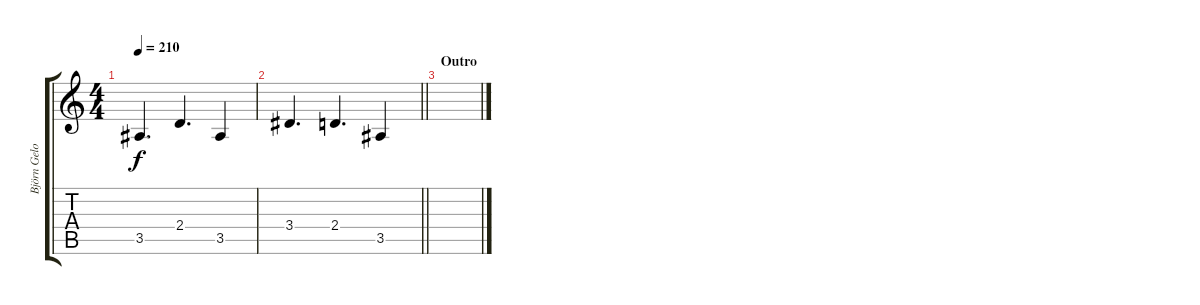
\track ("Björn Gelotte" "Björn Gelo") {instrument distortionguitar}
\staff {score tabs}
\tuning (D4 A3 F3 C3 G2 C2) {hide}
\ts (4 4)
\tempo 210
\clef g2
\ks c
3.5.4{d dy f} 2.4.4{d} 3.5.4 |
\barLineRight lightlight
3.4.4{d} 2.4.4{d} 3.5.4 |
\section ("" "Outro")
